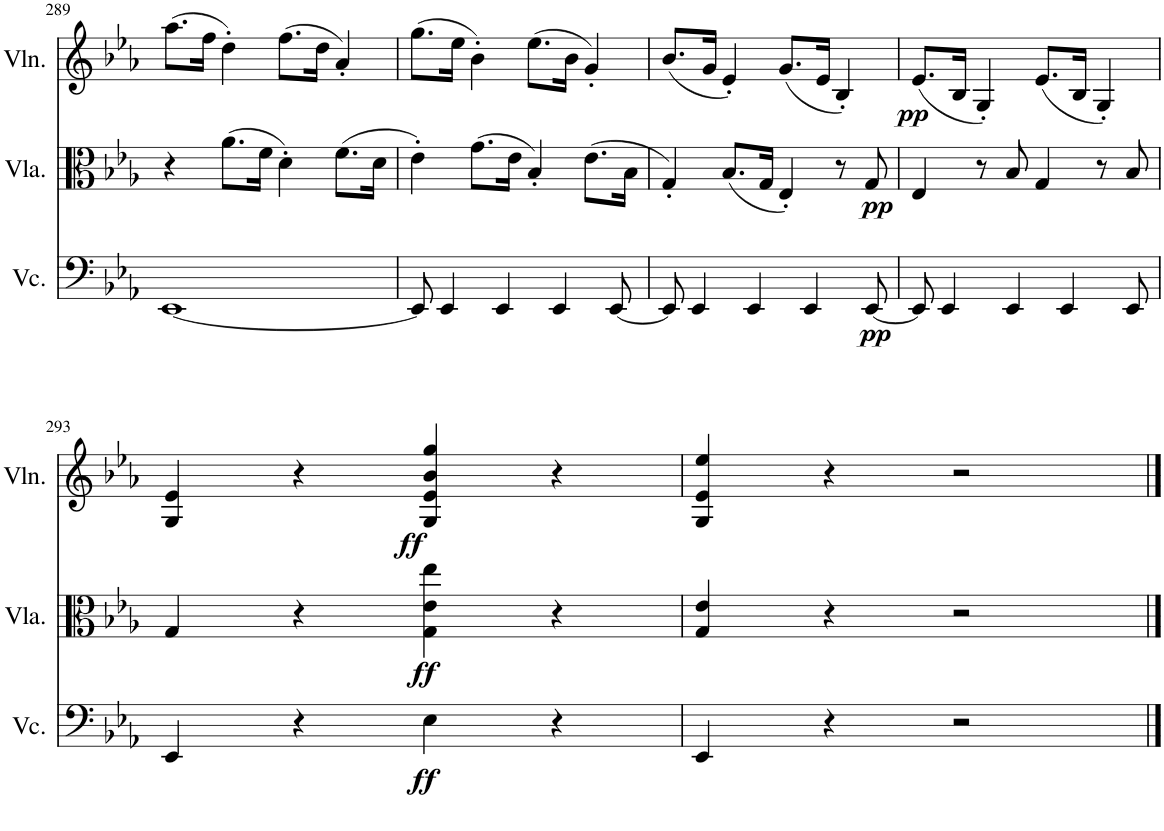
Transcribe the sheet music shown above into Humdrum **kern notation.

**kern	**dynam	**kern	**dynam	**kern	**dynam
*part3	*part3	*part2	*part2	*part1	*part1
*staff3	*staff3	*staff2	*staff2	*staff1	*staff1
*I"Violoncello	*	*I"Viola	*	*I"Violin	*
*I'Vc.	*	*I'Vla.	*	*I'Vln.	*
!!LO:PB:g=z
*clefF4	*	*clefC3	*	*clefG2	*
*k[b-e-a-]	*	*k[b-e-a-]	*	*k[b-e-a-]	*
*M4/4	*	*M4/4	*	*M4/4	*
*met(c)	*	*met(c)	*	*met(c)	*
=289	=289	=289	=289	=289	=289
[1EE-	.	4r	.	(8.aa-\L	.
.	.	.	.	16ff\Jk	.
.	.	(8.a-\L	.	4dd'\)	.
.	.	16f\Jk	.	.	.
.	.	4d'\)	.	(8.ff\L	.
.	.	.	.	16dd\Jk	.
.	.	(8.f\L	.	4a-'/)	.
.	.	16d\Jk	.	.	.
=290	=290	=290	=290	=290	=290
8EE-/]	.	4e-'\)	.	(8.gg\L	.
4EE-/	.	.	.	.	.
.	.	.	.	16ee-\Jk	.
.	.	(8.g\L	.	4b-'\)	.
4EE-/	.	.	.	.	.
.	.	16e-\Jk	.	.	.
.	.	4B-'/)	.	(8.ee-\L	.
4EE-/	.	.	.	.	.
.	.	.	.	16b-\Jk	.
.	.	(8.e-\L	.	4g'/)	.
[8EE-/	.	.	.	.	.
.	.	16B-\Jk	.	.	.
=291	=291	=291	=291	=291	=291
8EE-/]	.	4G'/)	.	(8.b-/L	.
4EE-/	.	.	.	.	.
.	.	.	.	16g/Jk	.
.	.	(8.B-/L	.	4e-'/)	.
4EE-/	.	.	.	.	.
.	.	16G/Jk	.	.	.
.	.	4E-'/)	.	(8.g/L	.
4EE-/	.	.	.	.	.
.	.	.	.	16e-/Jk	.
.	.	8r	.	4B-'/)	.
!	!LO:DY:b	!	!LO:DY:b	!	!
[8EE-/	pp	8G/	pp	.	.
=292	=292	=292	=292	=292	=292
!	!	!	!	!	!LO:DY:b
8EE-/]	.	4E-/	.	(8.e-/L	pp
4EE-/	.	.	.	.	.
.	.	.	.	16B-/Jk	.
.	.	8r	.	4G'/)	.
4EE-/	.	8B-/	.	.	.
.	.	4G/	.	(8.e-/L	.
4EE-/	.	.	.	.	.
.	.	.	.	16B-/Jk	.
.	.	8r	.	4G'/)	.
8EE-/	.	8B-/	.	.	.
!!LO:LB:g=z
=293	=293	=293	=293	=293	=293
4EE-/	.	4G/	.	4G/ 4e-/	.
4r	.	4r	.	4r	.
!	!LO:DY:b	!	!LO:DY:b	!	!LO:DY:b
4E-\	ff	4G\ 4e-\ 4ee-\	ff	4G/ 4e-/ 4b-/ 4gg/	ff
4r	.	4r	.	4r	.
=294	=294	=294	=294	=294	=294
4EE-/	.	4G/ 4e-/	.	4G/ 4e-/ 4ee-/	.
4r	.	4r	.	4r	.
2r	.	2r	.	2r	.
==	==	==	==	==	==
*-	*-	*-	*-	*-	*-
